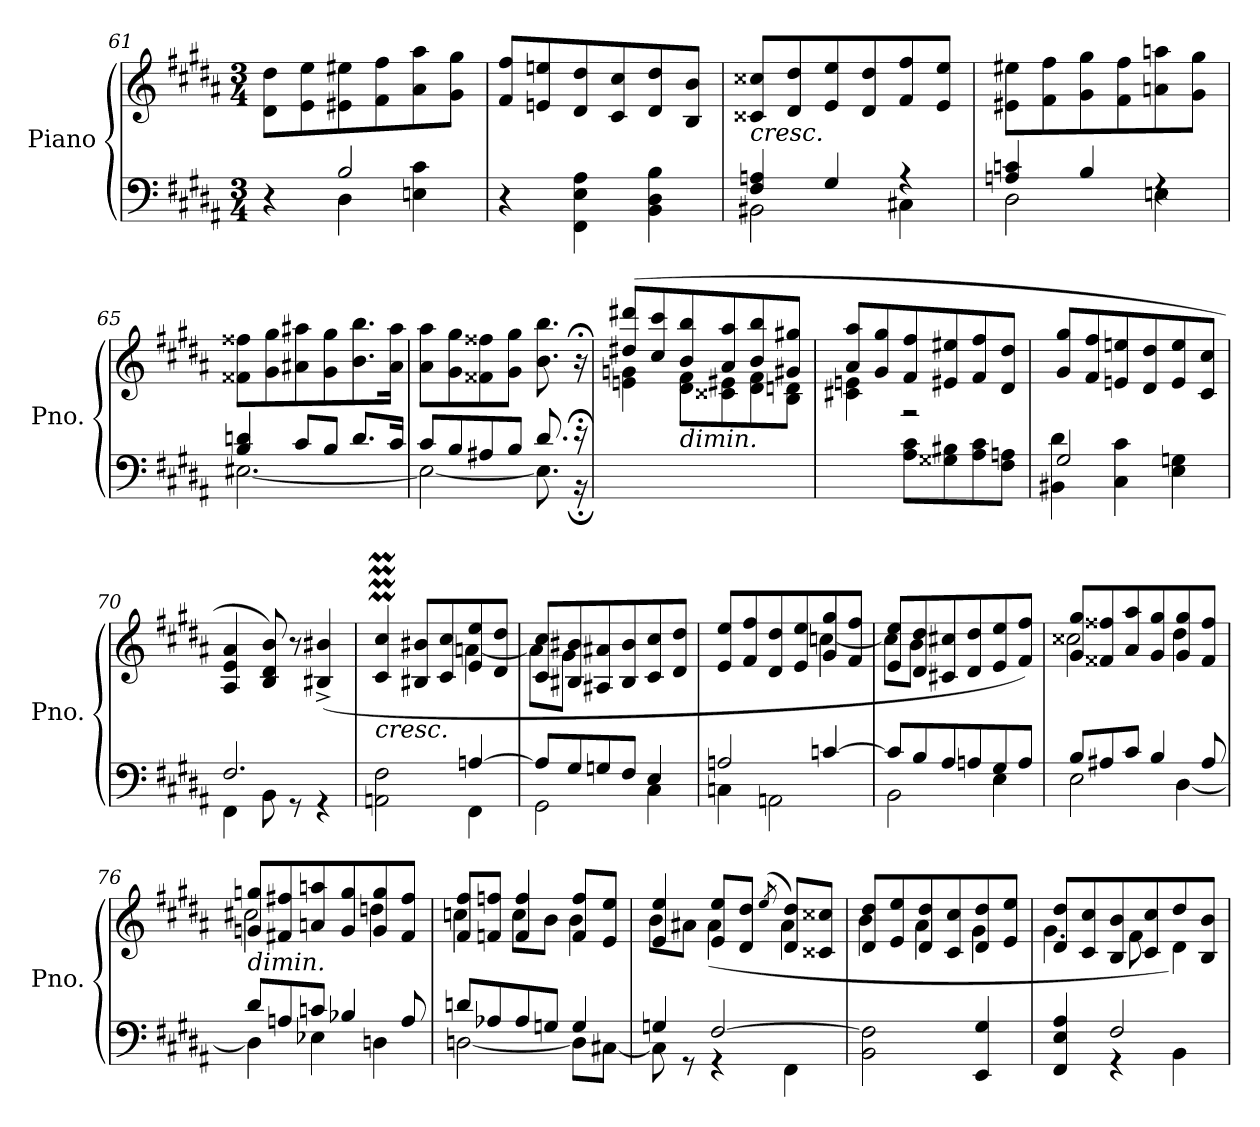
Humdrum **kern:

**kern	**kern
*part1	*part1
*staff2	*staff1
*I"Piano	*
*I'Pno.	*
*clefF4	*clefG2
*k[f#c#g#d#a#]	*k[f#c#g#d#a#]
*M3/4	*M3/4
=61	=61
*^	*
4r	4ryy	8d#\ 8dd#\L
.	.	8e\ 8ee\
2B/	4D#\	8e#X\ 8ee#X\
.	.	8f#\ 8ff#\
.	4En\ 4c#\	8a#\ 8aa#\
.	.	8g#\ 8gg#\J
*v	*v	*
=62	=62
4r	8f#/ 8ff#/L
.	8en/ 8een/
4FF#\ 4E\ 4A#\	8d#/ 8dd#/
.	8c#/ 8cc#/
4BB\ 4D#\ 4B\	8d#/ 8dd#/
.	8B/ 8b/J
!!LO:LB:g=z
=63	=63
*^	*
!	!	!LO:TX:b:i:t=cresc.
4F#/ 4An/	2BB#X\	8c##X/ 8cc##X/L
.	.	8d#/ 8dd#/
4G#/	.	8e/ 8ee/
.	.	8d#/ 8dd#/
4r	4C#X\	8f#/ 8ff#/
.	.	8e/ 8ee/J
=64	=64	=64
4An/ 4cn/	2D#\	8e#X\ 8ee#X\L
.	.	8f#\ 8ff#\
4B/	.	8g#\ 8gg#\
.	.	8f#\ 8ff#\
4rF	4En\	8an\ 8aan\
.	.	8g#\ 8gg#\J
=65	=65	=65
4B/ 4dn/	[2.E#X\	8f##X\ 8ff##X\L
.	.	8g#\ 8gg#\
8c#/L	.	8a#X\ 8aa#X\
8B/J	.	8g#\ 8gg#\
8.d/L	.	8.b\ 8.bb\
16c#/Jk	.	16a#\ 16aa#\Jk
=66	=66	=66
8c#/L	2E#\_	8a#\ 8aa#\L
8B/	.	8g#\ 8gg#\
8A#X/	.	8f##X\ 8ff##X\
8B/J	.	8g#\ 8gg#\J
8.d#/	8.E#\]	8.b\ 8.bb\
16r;<	16r;	16r;<
*v	*v	*
!!LO:LB:g=z
=67	=67
*	*^
2.ryy	(>8dd#X/ 8ddd#X/L	(<4en\ 4gn\
.	8cc#/ 8ccc#/	.
!	!LO:TX:b:i:t=dimin.	!
.	8b/ 8bb/	8d#\ 8f#\L
.	8a#/ 8aa#/	8c##X\ 8e#X\
.	8b/ 8bb/	8d#\ 8f#\
.	8g#X/ 8gg#X/J	8B\ 8dn\J
=68	=68	=68
4ryy	8a#/ 8aa#/L	4c#X\ 4en\
.	8g#/ 8gg#/	.
8A#\ 8c#\L	8f#/ 8ff#/	2r
8G##X\ 8B#X\	8e#X/ 8ee#X/	.
8A#\ 8c#\	8f#/ 8ff#/	.
8F#\ 8An\J	8d#/ 8dd#/J	.
*	*v	*v
=69	=69
*^	*
2G#/	4BB#X\ 4d#\	8g#/ 8gg#/L
.	.	8f#/ 8ff#/
.	4C#\ 4c#\	8en/ 8een/
.	.	8d#/ 8dd#/
4ryy	4E\ 4Gn\	8e/ 8ee/
.	.	8c#/ 8cc#/J
=70	=70	=70
2.F#/	4FF#\	4A#/ 4e/ 4a#/
.	8BB\)	8B/ 8d#/ 8b/)
.	8r	8r
.	4r	(>4B#X/^ 4b#X/^
!!LO:PB:g=z
=71	=71	=71
*	*	*^
!	!	!LO:TX:b:i:t=cresc.	!
2AAn\ 2F#\	2ryy	4c#/M 4cc#/M	2ryy
.	.	8B#X/ 8b#X/L	.
.	.	8c#/ 8cc#/	.
[4An/	4FF#\	8e/ 8ee/	[4an\
.	.	8d#/ 8dd#/J	.
=72	=72	=72	=72
8A/L]	2GG#\	8c#/ 8cc#/L	8a\L]
8G#/	.	8B#X/ 8b#X/	8g#\J
8Gn/	.	8A#X/ 8a#X/	2ryy
8F#/J	.	8B#/ 8b#/	.
4E/	4C#\	8c#/ 8cc#/	.
.	.	8d#/ 8dd#/J	.
=73	=73	=73	=73
2An/	4Cn\	8e/ 8ee/L	2ryy
.	.	8f#/ 8ff#/	.
.	2AAn\	8d#/ 8dd#/	.
.	.	8e/ 8ee/	.
[4cn/	.	8g#/ 8gg#/	[4ccn\
.	.	8f#/ 8ff#/J	.
=74	=74	=74	=74
8c/L]	2BB\	8e/ 8ee/L	8cc\L]
8B/	.	8d#/ 8dd#/	8b\J
8A#/	.	8c#X/ 8cc#X/	2ryy
8An/	.	8d#/ 8dd#/	.
8G#/	4E\	8e/ 8ee/	.
8A/J	.	8f#/ 8ff#/J)	.
=75	=75	=75	=75
8B/L	2E\	8g#/ 8gg#/L	2cc##X\
8A#X/	.	8f##X/ 8ff##X/	.
8c#/J	.	8a#/ 8aa#/	.
4B/	.	8g#/ 8gg#/	.
.	[4D#\	8g#/ 8gg#/	4dd#\
8A#/	.	8f##/ 8ff##/J	.
=76	=76	=76	=76
!	!	!LO:TX:b:i:t=dimin.	!
8d#/L	4D#\]	8gn/ 8ggn/L	2cc#X\
8An/	.	8f#X/ 8ff#X/	.
8cn/J	4E-X\	8an/ 8aan/	.
4B-X/	.	8g/ 8gg/	.
.	4Dn\	8g/ 8gg/	4ddn\
8A/	.	8f#/ 8ff#/J	.
!!LO:LB:g=z	!!
=77	=77	=77	=77
8dn/L	[2Dn\	8f#/ 8ff#/L	4ccn\
8A-X/	.	8fn/ 8ffn/J	.
8A-/	.	4f/ 4ff/	8cc\L
8Gn/J	.	.	8b\J
4G/	8D\L]	8f/ 8ff/L	4b\
.	[8C#X\J	8e/ 8ee/J	.
=78	=78	=78	=78
4Gn/	8C#\]	4e/ 4ee/	8b\L
.	8r	.	8a#X\J
[2F#/	4r	8e/ 8ee/L	(<4a#\
.	.	8d#/ 8dd#/J	.
.	.	(<8qee/	.
.	4FF#\	8d#/ 8dd#/L)	4a#\
.	.	8c##X/ 8cc##X/J	.
*v	*v	*	*
=79	=79	=79
2BB\ 2F#\]	8d#/ 8dd#/L	4b\
.	8e/ 8ee/	.
.	8d#/ 8dd#/	4a#\
.	8c#/ 8cc#/	.
4EE/ 4G#/	8d#/ 8dd#/	4g#\
.	8e/ 8ee/J	.
=80	=80	=80
*^	*	*
4FF#/ 4E/ 4A#/	4ryy	8d#/ 8dd#/L	4.g#\
.	.	8c#/ 8cc#/	.
2F#/	4r	8B/ 8b/	.
.	.	8c#/ 8cc#/	8f#\
.	4BB\	8dd#/	4d#\)
.	.	8B/ 8b/J	.
*v	*v	*	*
*	*v	*v
=	=
*-	*-
